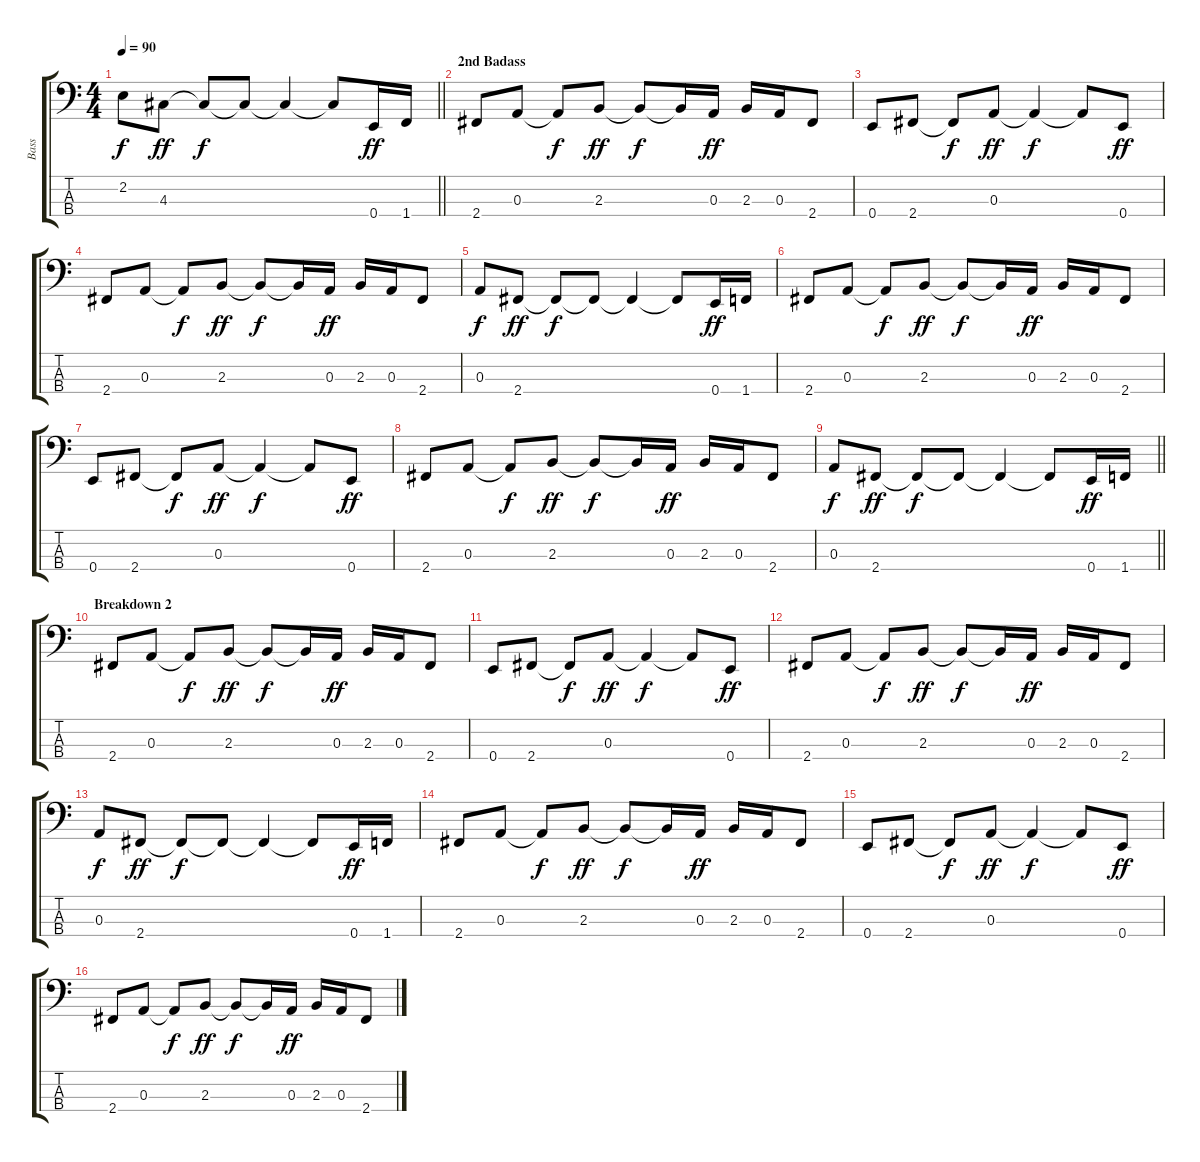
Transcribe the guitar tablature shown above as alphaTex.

\track ("Bass" "Bass") {instrument electricbassfinger}
\staff {score tabs}
\tuning (G2 D2 A1 E1) {hide}
\ts (4 4)
\tempo 90
\clef f4
\barLineRight lightlight
\ks c
2.2.8{dy f} 4.3.8{dy ff} 4.3{t}.8{dy f} 4.3{t}.8 4.3{t}.4 4.3{t}.8 0.4.16{dy ff} 1.4.16 |
\section ("" "2nd Badass")
2.4.8 0.3.8 0.3{t}.8{dy f} 2.3.8{dy ff} 2.3{t}.8{dy f} 2.3{t}.16 0.3.16{dy ff} 2.3.16 0.3.16 2.4.8 |
0.4.8 2.4.8 2.4{t}.8{dy f} 0.3.8{dy ff} 0.3{t}.4{dy f} 0.3{t}.8 0.4.8{dy ff} |
2.4.8 0.3.8 0.3{t}.8{dy f} 2.3.8{dy ff} 2.3{t}.8{dy f} 2.3{t}.16 0.3.16{dy ff} 2.3.16 0.3.16 2.4.8 |
0.3.8{dy f} 2.4.8{dy ff} 2.4{t}.8{dy f} 2.4{t}.8 2.4{t}.4 2.4{t}.8 0.4.16{dy ff} 1.4.16 |
2.4.8 0.3.8 0.3{t}.8{dy f} 2.3.8{dy ff} 2.3{t}.8{dy f} 2.3{t}.16 0.3.16{dy ff} 2.3.16 0.3.16 2.4.8 |
0.4.8 2.4.8 2.4{t}.8{dy f} 0.3.8{dy ff} 0.3{t}.4{dy f} 0.3{t}.8 0.4.8{dy ff} |
2.4.8 0.3.8 0.3{t}.8{dy f} 2.3.8{dy ff} 2.3{t}.8{dy f} 2.3{t}.16 0.3.16{dy ff} 2.3.16 0.3.16 2.4.8 |
\barLineRight lightlight
0.3.8{dy f} 2.4.8{dy ff} 2.4{t}.8{dy f} 2.4{t}.8 2.4{t}.4 2.4{t}.8 0.4.16{dy ff} 1.4.16 |
\section ("" "Breakdown 2")
2.4.8 0.3.8 0.3{t}.8{dy f} 2.3.8{dy ff} 2.3{t}.8{dy f} 2.3{t}.16 0.3.16{dy ff} 2.3.16 0.3.16 2.4.8 |
0.4.8 2.4.8 2.4{t}.8{dy f} 0.3.8{dy ff} 0.3{t}.4{dy f} 0.3{t}.8 0.4.8{dy ff} |
2.4.8 0.3.8 0.3{t}.8{dy f} 2.3.8{dy ff} 2.3{t}.8{dy f} 2.3{t}.16 0.3.16{dy ff} 2.3.16 0.3.16 2.4.8 |
0.3.8{dy f} 2.4.8{dy ff} 2.4{t}.8{dy f} 2.4{t}.8 2.4{t}.4 2.4{t}.8 0.4.16{dy ff} 1.4.16 |
2.4.8 0.3.8 0.3{t}.8{dy f} 2.3.8{dy ff} 2.3{t}.8{dy f} 2.3{t}.16 0.3.16{dy ff} 2.3.16 0.3.16 2.4.8 |
0.4.8 2.4.8 2.4{t}.8{dy f} 0.3.8{dy ff} 0.3{t}.4{dy f} 0.3{t}.8 0.4.8{dy ff} |
2.4.8 0.3.8 0.3{t}.8{dy f} 2.3.8{dy ff} 2.3{t}.8{dy f} 2.3{t}.16 0.3.16{dy ff} 2.3.16 0.3.16 2.4.8
